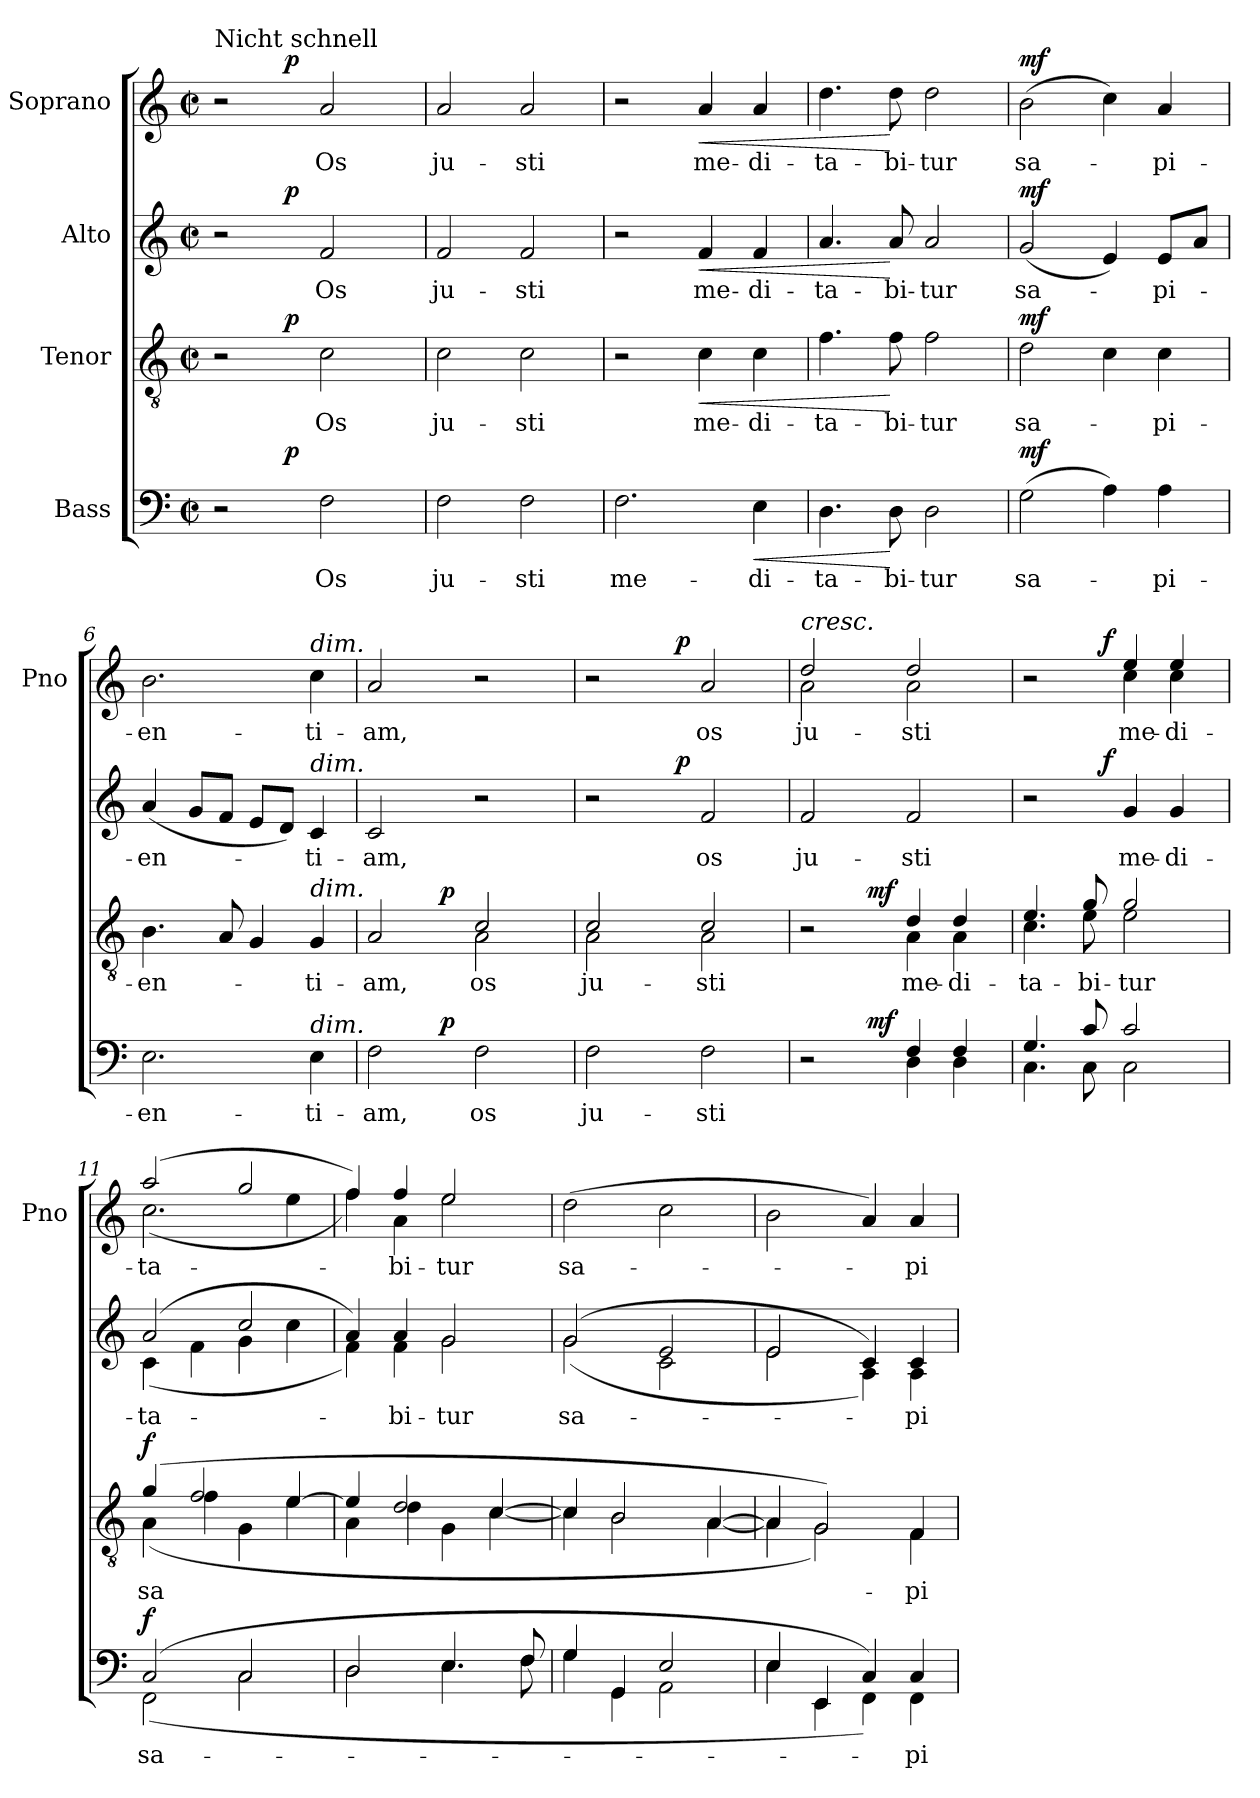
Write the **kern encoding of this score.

**kern	**text	**dynam	**kern	**text	**dynam	**kern	**text	**dynam	**kern	**text	**dynam
*part4	*part4	*part4	*part3	*part3	*part3	*part2	*part2	*part2	*part1	*part1	*part1
*staff4	*staff4	*staff4	*staff3	*staff3	*staff3	*staff2	*staff2	*staff2	*staff1	*staff1	*staff1
*I"Bass	*	*	*I"Tenor	*	*	*I"Alto	*	*	*I"Soprano	*	*
*	*	*	*	*	*	*	*	*	*I'Pno	*	*
*clefF4	*	*	*clefGv2	*	*	*clefG2	*	*	*clefG2	*	*
*k[]	*	*	*k[]	*	*	*k[]	*	*	*k[]	*	*
*C:	*	*	*C:	*	*	*C:	*	*	*C:	*	*
*M2/2	*	*	*M2/2	*	*	*M2/2	*	*	*M2/2	*	*
*met(c|)	*	*	*met(c|)	*	*	*met(c|)	*	*	*met(c|)	*	*
=1	=1	=1	=1	=1	=1	=1	=1	=1	=1	=1	=1
*^	*	*	*^	*	*	*^	*	*	*^	*	*
!	!	!	!	!	!	!	!	!	!	!	!	!LO:TX:a:t=Nicht schnell	!	!	!
2r	4.ryy	.	.	2r	4.ryy	.	.	2r	4.ryy	.	.	2r	4.ryy	.	.
!	!	!	!LO:DY:a	!	!	!	!LO:DY:a	!	!	!	!LO:DY:a	!	!	!	!LO:DY:a
.	2ryy	.	p	.	2ryy	.	p	.	2ryy	.	p	.	2ryy	.	p
2F\	.	Os	.	2c\	.	Os	.	2f/	.	Os	.	2a/	.	Os	.
.	8ryy	.	.	.	8ryy	.	.	.	8ryy	.	.	.	8ryy	.	.
*v	*v	*	*	*	*	*	*	*v	*v	*	*	*v	*v	*	*
*	*	*	*v	*v	*	*	*	*	*	*	*	*
=2	=2	=2	=2	=2	=2	=2	=2	=2	=2	=2	=2
2F\	ju-	.	2c\	ju-	.	2f/	ju-	.	2a/	ju-	.
2F\	-sti	.	2c\	-sti	.	2f/	-sti	.	2a/	-sti	.
=3	=3	=3	=3	=3	=3	=3	=3	=3	=3	=3	=3
2.F\	me-	.	2r	.	.	2r	.	.	2r	.	.
!	!	!	!	!	!LO:HP:b	!	!	!LO:HP:b	!	!	!LO:HP:b
.	.	.	4c\	me-	<	4f/	me-	<	4a/	me-	<
!	!	!LO:HP:b	!	!	!	!	!	!	!	!	!
4E\	-di-	<	4c\	-di-	.	4f/	-di-	.	4a/	-di-	.
=4	=4	=4	=4	=4	=4	=4	=4	=4	=4	=4	=4
4.D\	-ta-	.	4.f\	-ta-	.	4.a/	-ta-	.	4.dd\	-ta-	.
8D\	-bi-	[	8f\	-bi-	[	8a/	-bi-	[	8dd\	-bi-	[
2D\	-tur	.	2f\	-tur	.	2a/	-tur	.	2dd\	-tur	.
=5	=5	=5	=5	=5	=5	=5	=5	=5	=5	=5	=5
!	!	!LO:DY:a	!	!	!LO:DY:a	!	!	!LO:DY:a	!	!	!LO:DY:a
(2G\	sa-	mf	(2d\	sa-	mf	(2g/	sa-	mf	(2b\	sa-	mf
4A\)	.	.	4c\	.	.	4e/)	.	.	4cc\)	.	.
4A\	-pi-	.	4c\	-pi-	.	8e/L	-pi-	.	4a/	-pi-	.
.	.	.	.	.	.	8a/J	.	.	.	.	.
!!LO:LB:g=z
=6	=6	=6	=6	=6	=6	=6	=6	=6	=6	=6	=6
2.E\	-en­-	.	4.B\	-en­-	.	(4a/	-en­-	.	2.b\	-en­-	.
.	.	.	.	.	.	8g/L	.	.	.	.	.
.	.	.	8A/	.	.	8f/J	.	.	.	.	.
.	.	.	4G/	.	.	8e/L	.	.	.	.	.
.	.	.	.	.	.	8d/J)	.	.	.	.	.
!	!	!	!	!	!	!	!	!	!LO:TX:a:i:t=dim.	!	!
!	!	!	!	!	!	!LO:TX:a:i:t=dim.	!	!	!	!	!
!	!	!	!LO:TX:a:i:t=dim.	!	!	!	!	!	!	!	!
!LO:TX:a:i:t=dim.	!	!	!	!	!	!	!	!	!	!	!
4E\	-ti-	.	4G/	-ti-	.	4c/	-ti-	.	4cc\	-ti-	.
=7	=7	=7	=7	=7	=7	=7	=7	=7	=7	=7	=7
*^	*	*	*^	*	*	*	*	*	*	*	*
*	*	*	*	*	*^	*	*	*	*	*	*	*	*
2F\	4ryy	-am,	.	2A/	2ryy	4ryy	-am,	.	2c/	-am,	.	2a/	-am,	.
.	16.ryy	.	.	.	.	16.ryy	.	.	.	.	.	.	.	.
!	!	!	!LO:DY:a	!	!	!	!	!LO:DY:a	!	!	!	!	!	!
.	2ryy	.	p	.	.	2ryy	.	p	.	.	.	.	.	.
2F\	.	os	.	2c/	2A\	.	os	.	2r	.	.	2r	.	.
.	8ryy	.	.	.	.	8ryy	.	.	.	.	.	.	.	.
.	32ryy	.	.	.	.	32ryy	.	.	.	.	.	.	.	.
*v	*v	*	*	*	*	*	*	*	*	*	*	*	*	*
*	*	*	*	*v	*v	*	*	*	*	*	*	*	*
=8	=8	=8	=8	=8	=8	=8	=8	=8	=8	=8	=8	=8
*	*	*	*	*	*	*	*^	*	*	*^	*	*
2F\	ju-	.	2c/	2A\	ju-	.	2r	4ryy	.	.	2r	4ryy	.	.
.	.	.	.	.	.	.	.	8ryy	.	.	.	8ryy	.	.
.	.	.	.	.	.	.	.	32ryy	.	.	.	32ryy	.	.
!	!	!	!	!	!	!	!	!	!	!LO:DY:a	!	!	!	!LO:DY:a
.	.	.	.	.	.	.	.	2ryy	.	p	.	2ryy	.	p
2F\	-sti	.	2c/	2A\	-sti	.	2f/	.	os	.	2a/	.	os	.
.	.	.	.	.	.	.	.	16.ryy	.	.	.	16.ryy	.	.
=9	=9	=9	=9	=9	=9	=9	=9	=9	=9	=9	=9	=9	=9	=9
*^	*	*	*	*^	*	*	*	*	*	*	*	*	*	*
*	*^	*	*	*	*	*	*	*	*	*	*	*	*	*	*	*
!	!	!	!	!	!	!	!	!	!	!	!	!	!	!LO:TX:a:i:t=cresc.	!	!	!
!	!	!	!	!	!	!	!	!	!	!LO:TX:a:i:t=cresc.	!	!	!	!	!	!	!
*	*	*	*	*	*	*	*	*	*	*v	*v	*	*	*	*	*	*
2r	2ryy	4ryy	.	.	2r	2ryy	4ryy	.	.	2f/	ju-	.	2dd/	2a\	ju-	.
.	.	16ryy	.	.	.	.	16ryy	.	.	.	.	.	.	.	.	.
!	!	!	!	!LO:DY:a	!	!	!	!	!LO:DY:a	!	!	!	!	!	!	!
.	.	2ryy	.	mf	.	.	2ryy	.	mf	.	.	.	.	.	.	.
4F/	4D\	.	.	.	4d/	4A\	.	me-	.	2f/	-sti	.	2dd/	2a\	-sti	.
4F/	4D\	.	.	.	4d/	4A\	.	-di-	.	.	.	.	.	.	.	.
.	.	8.ryy	.	.	.	.	8.ryy	.	.	.	.	.	.	.	.	.
*	*v	*v	*	*	*	*	*	*	*	*	*	*	*	*	*	*
*	*	*	*	*	*v	*v	*	*	*	*	*	*	*	*	*
=10	=10	=10	=10	=10	=10	=10	=10	=10	=10	=10	=10	=10	=10	=10
*	*	*	*	*	*	*	*	*^	*	*	*	*^	*	*
4.G/	4.C\	.	.	4.e/	4.c\	-ta-	.	2r	4..ryy	.	.	2r	2ryy	4..ryy	.	.
8c/	8C\	.	.	8g/	8e\	-bi-	.	.	.	.	.	.	.	.	.	.
!	!	!	!	!	!	!	!	!	!	!	!LO:DY:a	!	!	!	!	!LO:DY:a
.	.	.	.	.	.	.	.	.	2ryy	.	f	.	.	2ryy	.	f
2c/	2C\	.	.	2g/	2e\	-tur	.	4g/	.	me-	.	4ee/	4cc\	.	me-	.
.	.	.	.	.	.	.	.	4g/	.	-di-	.	4ee/	4cc\	.	-di-	.
.	.	.	.	.	.	.	.	.	16ryy	.	.	.	.	16ryy	.	.
!!LO:LB:g=z
=11	=11	=11	=11	=11	=11	=11	=11	=11	=11	=11	=11	=11	=11	=11	=11	=11
!	!	!	!LO:DY:a	!	!	!	!LO:DY:a	!	!	!	!	!	!	!	!	!
*	*	*	*	*	*	*	*	*	*	*	*	*	*v	*v	*	*
(2C/	(2FF\	sa-	f	(4g/	(4A\	sa	f	(2a/	(4c\	-ta-	.	(2aa/	(2.cc\	-ta-	.
.	.	.	.	2f/	4f\	­	.	.	4f\	.	.	.	.	.	.
2C/	2C\	.	.	.	4G\	.	.	2cc/	4g\	-­-	.	2gg/	.	-­-	.
.	.	.	.	[>4e/	4e\	­	.	.	4cc\	.	.	.	4ee\	.	.
=12	=12	=12	=12	=12	=12	=12	=12	=12	=12	=12	=12	=12	=12	=12	=12
2D/	2D\	.	.	4e/]	4A\	.	.	4a/)	4f\)	.	.	4ff/)	4ff\)	.	.
.	.	.	.	2d/	4d\	­	.	4a/	4f\	-bi-	.	4ff/	4a\	-bi-	.
4.E/	4.E\	.	.	.	4G\	.	.	2g/	2g\	-tur	.	2ee/	2ee\	-tur	.
.	.	.	.	[>4c/	[<4c\	­	.	.	.	.	.	.	.	.	.
8F/	8F\	.	.	.	.	.	.	.	.	.	.	.	.	.	.
*	*	*	*	*	*	*	*	*	*	*	*	*v	*v	*	*
=13	=13	=13	=13	=13	=13	=13	=13	=13	=13	=13	=13	=13	=13	=13
4G/	4G\	.	.	4c/]	4c\]	.	.	(2g/	(2g\	sa-	.	(2dd\	sa-	.
4GG/	4GG\	.	.	2B/	2B\	­	.	.	.	.	.	.	.	.
2E/	2AA\	.	.	.	.	.	.	2e/	2c\	.	.	2cc\	.	.
.	.	.	.	[>4A/	[<4A\	­	.	.	.	.	.	.	.	.
=14	=14	=14	=14	=14	=14	=14	=14	=14	=14	=14	=14	=14	=14	=14
4E/	4E\	.	.	4A/]	4A\]	.	.	2e/	2e\	.	.	2b\	.	.
4EE/	4EE\	.	.	2G/)	2G\)	­-	.	.	.	.	.	.	.	.
4C/)	4FF\)	.	.	.	.	.	.	4c/)	4A\)	.	.	4a/)	.	.
4C/	4FF\	-pi-	.	4F/	4F\	-pi-	.	4c/	4A\	-pi-	.	4a/	-pi-	.
*v	*v	*	*	*	*	*	*	*v	*v	*	*	*	*	*
*	*	*	*v	*v	*	*	*	*	*	*	*	*
=	=	=	=	=	=	=	=	=	=	=	=
*-	*-	*-	*-	*-	*-	*-	*-	*-	*-	*-	*-
